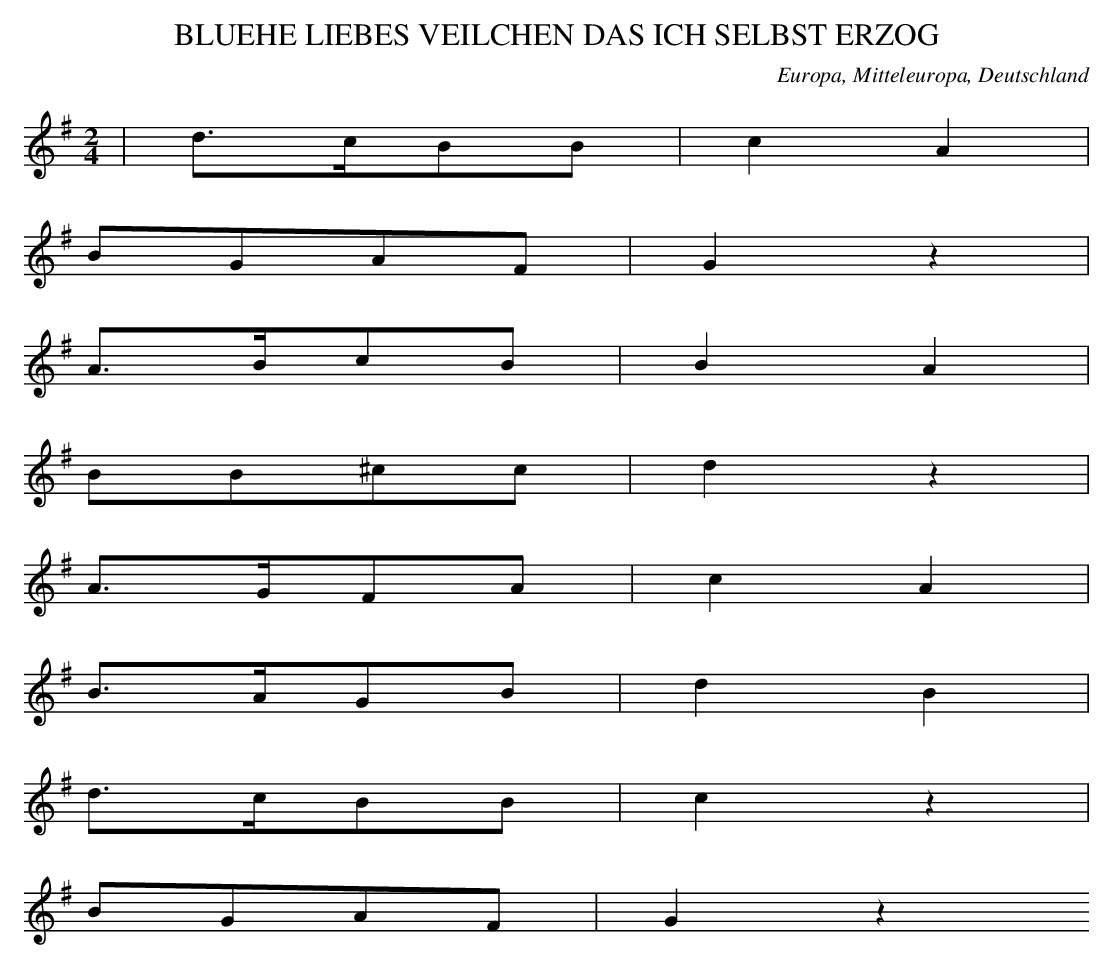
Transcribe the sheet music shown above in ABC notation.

X:1
T: BLUEHE LIEBES VEILCHEN DAS ICH SELBST ERZOG
O: Europa, Mitteleuropa, Deutschland
M: 2/4
L: 1/16
K: G
 | d3cB2B2 | c4A4 |
B2G2A2F2 | G4z4 |
A3Bc2B2 | B4A4 |
B2B2^c2c2 | d4z4 |
A3GF2A2 | c4A4 |
B3AG2B2 | d4B4 |
d3cB2B2 | c4z4 |
B2G2A2F2 | G4z4
